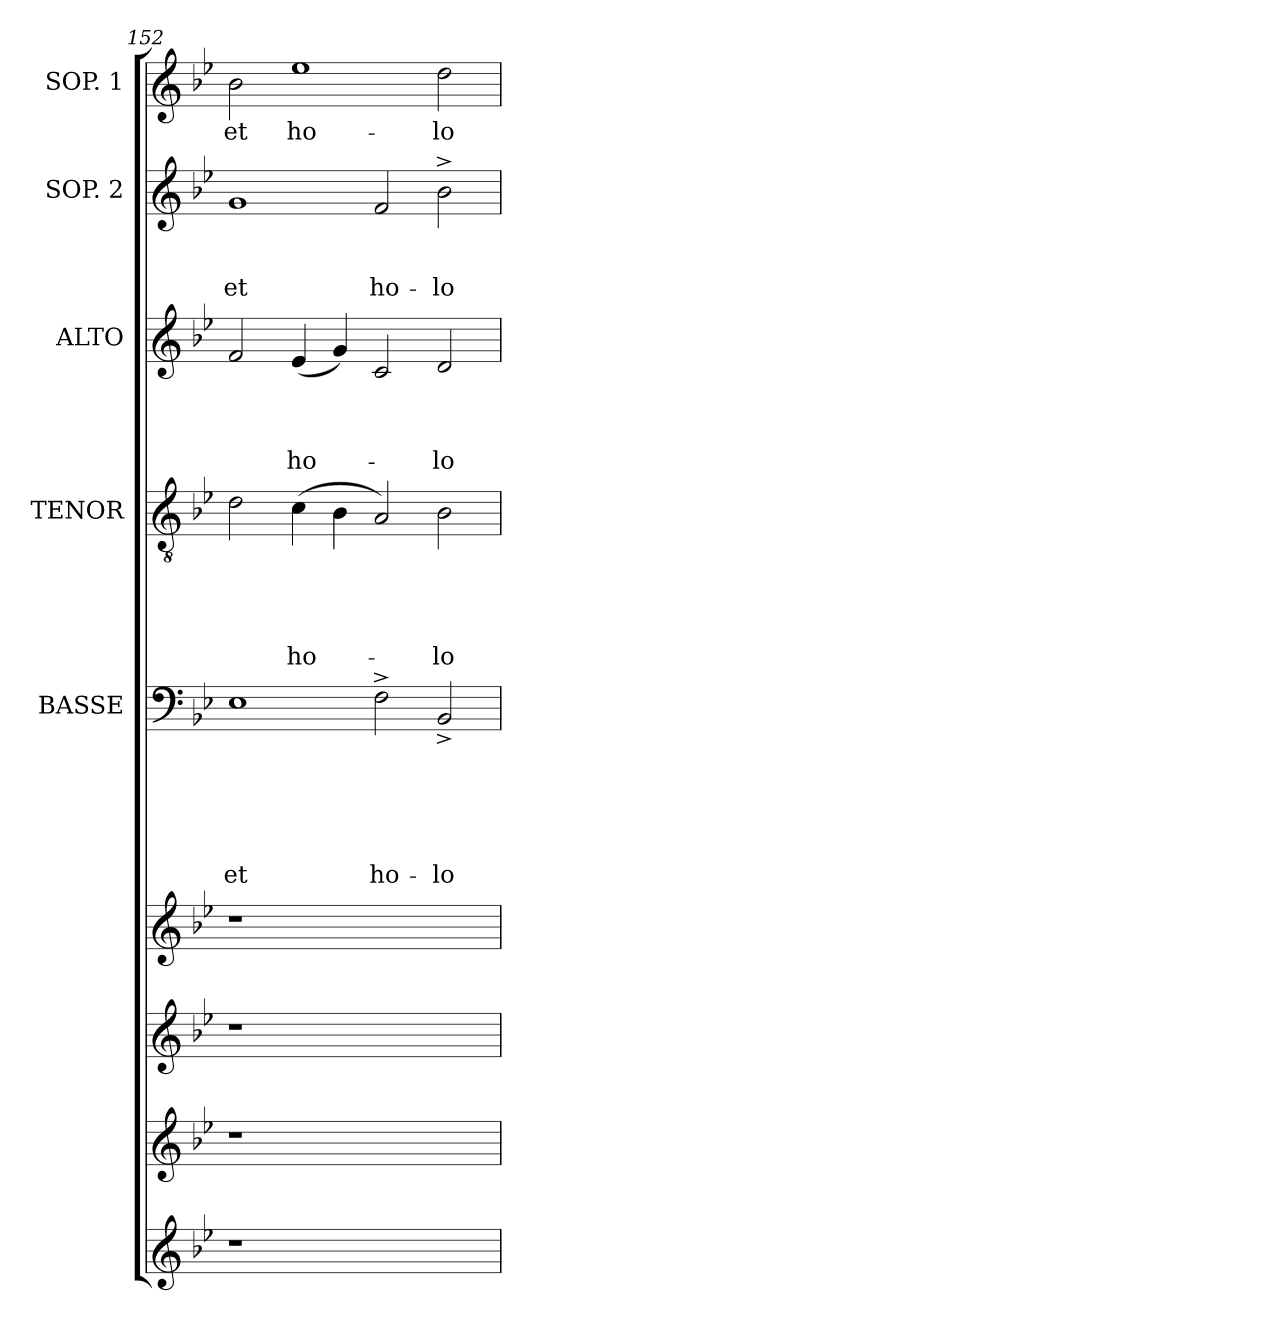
**kern	**kern	**kern	**kern	**kern	**text	**text	**text	**text	**text	**text	**kern	**text	**text	**text	**text	**text	**kern	**text	**text	**text	**text	**kern	**text	**text	**text	**kern	**text
*part9	*part8	*part7	*part6	*part5	*part5	*part5	*part5	*part5	*part5	*part5	*part4	*part4	*part4	*part4	*part4	*part4	*part3	*part3	*part3	*part3	*part3	*part2	*part2	*part2	*part2	*part1	*part1
*staff9	*staff8	*staff7	*staff6	*staff5	*staff5	*staff5	*staff5	*staff5	*staff5	*staff5	*staff4	*staff4	*staff4	*staff4	*staff4	*staff4	*staff3	*staff3	*staff3	*staff3	*staff3	*staff2	*staff2	*staff2	*staff2	*staff1	*staff1
*	*	*	*	*I"BASSE	*	*	*	*	*	*	*I"TENOR	*	*	*	*	*	*I"ALTO	*	*	*	*	*I"SOP. 2	*	*	*	*I"SOP. 1	*
*	*	*	*	*I'BAS.	*	*	*	*	*	*	*I'TEN.	*	*	*	*	*	*I'ALT.	*	*	*	*	*I'SOP. 2	*	*	*	*I'SOP. 1	*
*clefG2	*clefG2	*clefG2	*clefG2	*clefF4	*	*	*	*	*	*	*clefGv2	*	*	*	*	*	*clefG2	*	*	*	*	*clefG2	*	*	*	*clefG2	*
*k[b-e-]	*k[b-e-]	*k[b-e-]	*k[b-e-]	*k[b-e-]	*	*	*	*	*	*	*k[b-e-]	*	*	*	*	*	*k[b-e-]	*	*	*	*	*k[b-e-]	*	*	*	*k[b-e-]	*
*B-:	*B-:	*B-:	*B-:	*B-:	*	*	*	*	*	*	*B-:	*	*	*	*	*	*B-:	*	*	*	*	*B-:	*	*	*	*B-:	*
=152	=152	=152	=152	=152	=152	=152	=152	=152	=152	=152	=152	=152	=152	=152	=152	=152	=152	=152	=152	=152	=152	=152	=152	=152	=152	=152	=152
!	!	!	!	!	!	!	!	!	!	!LO:LY:b	!	!	!	!	!	!	!	!	!	!	!	!	!	!	!LO:LY:b	!	!LO:LY:b
1r	1r	1r	1r	1E-	.	.	.	.	.	et	2d\	.	.	.	.	.	2f/	.	.	.	.	1g	.	.	et	2b-\	et
!	!	!	!	!	!	!	!	!	!	!	!	!	!	!	!	!LO:LY:b	!	!	!	!	!LO:LY:b	!	!	!	!	!	!LO:LY:b
.	.	.	.	.	.	.	.	.	.	.	(>4c\	.	.	.	.	ho-	(4e-/	.	.	.	ho-	.	.	.	.	1ee-	ho-
.	.	.	.	.	.	.	.	.	.	.	4B-\	.	.	.	.	.	4g/)	.	.	.	.	.	.	.	.	.	.
!	!	!	!	!	!	!	!	!	!	!LO:LY:b	!	!	!	!	!	!	!	!	!	!	!	!	!	!	!LO:LY:b	!	!
1ryy	1ryy	1ryy	1ryy	2F^>\	.	.	.	.	.	ho-	2A/)	.	.	.	.	.	2c/	.	.	.	.	2f/	.	.	ho-	.	.
!	!	!	!	!	!	!	!	!	!	!LO:LY:b:rj	!	!	!	!	!	!LO:LY:b	!	!	!	!	!LO:LY:b	!	!	!	!LO:LY:b:rj	!	!LO:LY:b
.	.	.	.	2BB-^</	.	.	.	.	.	-lo-	2B-\	.	.	.	.	-lo-	2d/	.	.	.	-lo-	2b-^>\	.	.	-lo-	2dd\	-lo-
=	=	=	=	=	=	=	=	=	=	=	=	=	=	=	=	=	=	=	=	=	=	=	=	=	=	=	=
*-	*-	*-	*-	*-	*-	*-	*-	*-	*-	*-	*-	*-	*-	*-	*-	*-	*-	*-	*-	*-	*-	*-	*-	*-	*-	*-	*-
